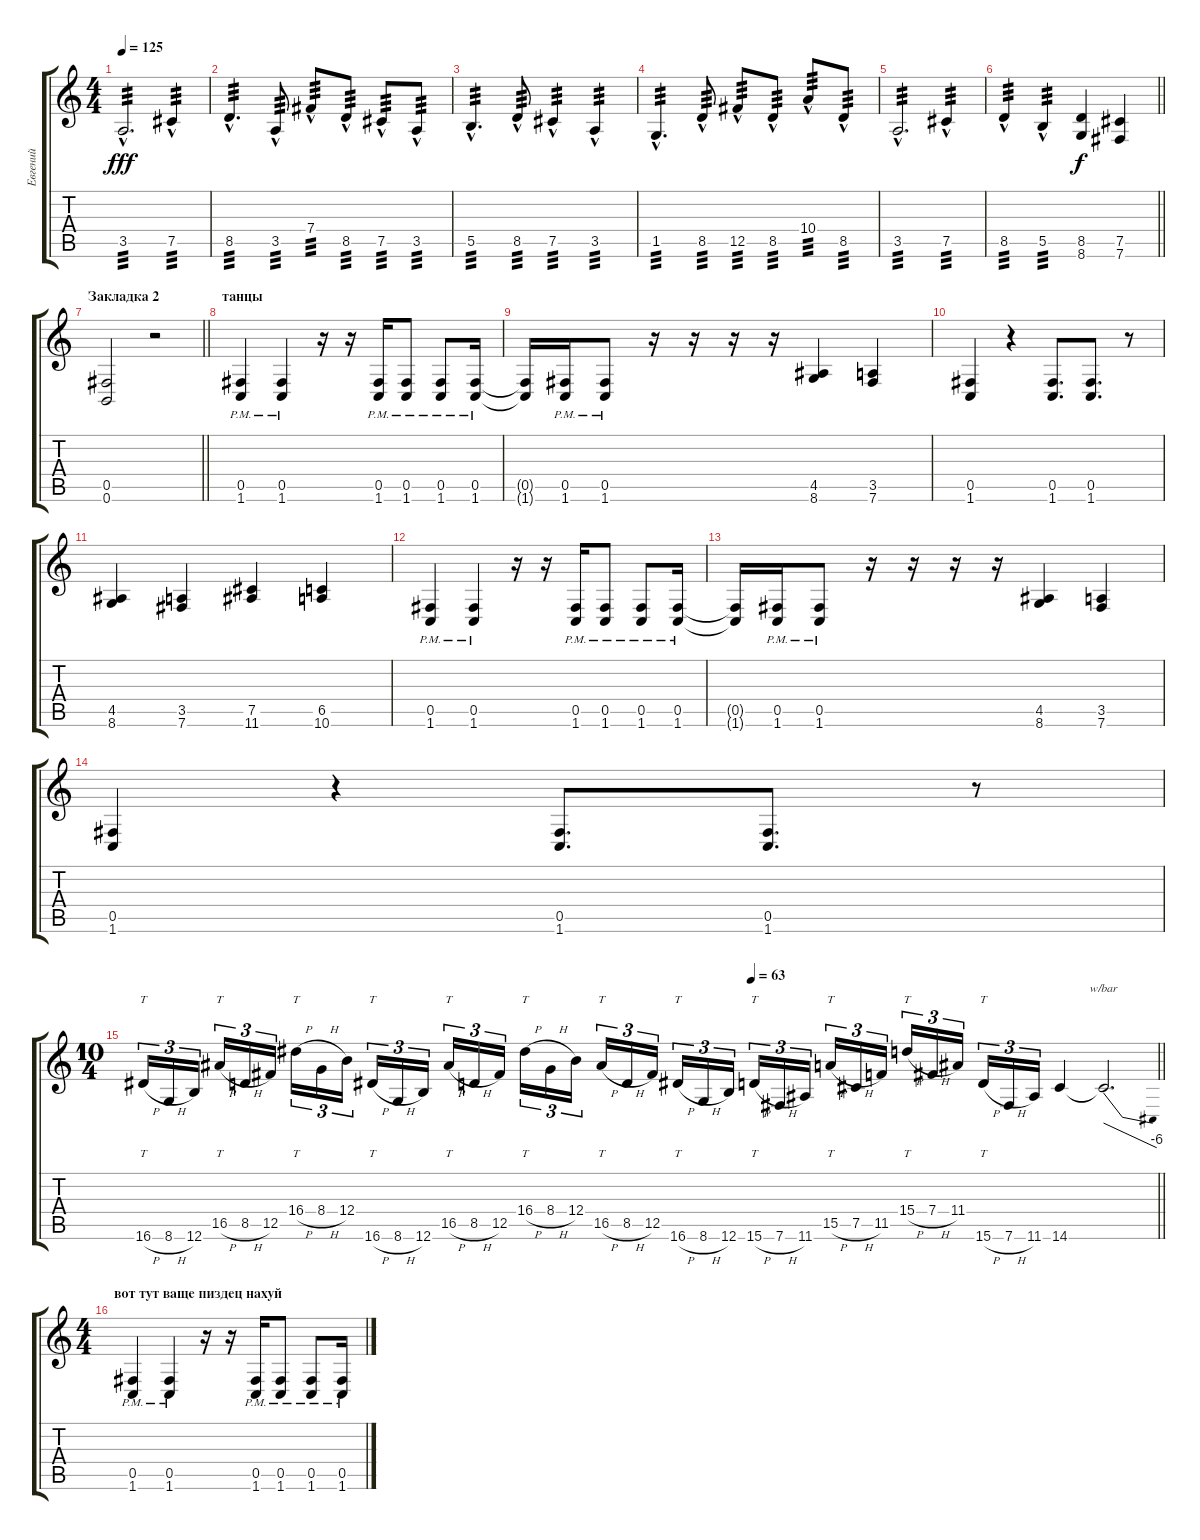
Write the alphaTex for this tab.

\track ("Евгений" "Евгений") {instrument distortionguitar}
\staff {score tabs}
\tuning (Db4 Ab3 E3 B2 Gb2 B1) {hide}
\ts (4 4)
\tempo 125
\clef g2
\ks c
3.5{hac}.2{d tp 3 dy fff} 7.5{hac}.4{tp 3} |
8.5{hac}.4{d tp 3} 3.5{hac}.8{tp 3} 7.4{hac}.8{tp 3} 8.5{hac}.8{tp 3} 7.5{hac}.8{tp 3} 3.5{hac}.8{tp 3} |
5.5{hac}.4{d tp 3} 8.5{hac}.8{tp 3} 7.5{hac}.4{tp 3} 3.5{hac}.4{tp 3} |
1.5{hac}.4{d tp 3} 8.5{hac}.8{tp 3} 12.5{hac}.8{tp 3} 8.5{hac}.8{tp 3} 10.4{hac}.8{tp 3} 8.5{hac}.8{tp 3} |
3.5{hac}.2{d tp 3} 7.5{hac}.4{tp 3} |
\barLineRight lightlight
8.5{hac}.4{tp 3} 5.5{hac}.4{tp 3} (8.5 8.6).4{dy f} (7.5 7.6).4 |
\section ("" "Закладка 2")
\barLineRight lightlight
(0.5 0.6).2 r.2 |
\section ("" "танцы")
(0.5{pm} 1.6{pm}).4 (0.5{pm} 1.6{pm}).4 r.16 r.16 (0.5{pm} 1.6{pm}).16 (0.5{pm} 1.6{pm}).8 (0.5{pm} 1.6{pm}).8 (0.5{pm} 1.6{pm}).16 |
(0.5{t} 1.6{t}).16 (0.5{pm} 1.6{pm}).16 (0.5{pm} 1.6{pm}).8 r.16 r.16 r.16 r.16 (4.5 8.6).4 (3.5 7.6).4 |
(0.5 1.6).4 r.4 (0.5 1.6).8{d} (0.5 1.6).8{d} r.8 |
(4.5 8.6).4 (3.5 7.6).4 (7.5 11.6).4 (6.5 10.6).4 |
(0.5{pm} 1.6{pm}).4 (0.5{pm} 1.6{pm}).4 r.16 r.16 (0.5{pm} 1.6{pm}).16 (0.5{pm} 1.6{pm}).8 (0.5{pm} 1.6{pm}).8 (0.5{pm} 1.6{pm}).16 |
(0.5{t} 1.6{t}).16 (0.5{pm} 1.6{pm}).16 (0.5{pm} 1.6{pm}).8 r.16 r.16 r.16 r.16 (4.5 8.6).4 (3.5 7.6).4 |
(0.5 1.6).4 r.4 (0.5 1.6).8{d} (0.5 1.6).8{d} r.8 |
\ts (10 4)
\tempo (63 0.6)
\barLineRight lightlight
16.6{h}.16{tt tu (3 2)} 8.6{h}.16{tu (3 2)} 12.6.16{tu (3 2) beam splitsecondary} 16.5{h}.16{tt tu (3 2)} 8.5{h}.16{tu (3 2)} 12.5.16{tu (3 2)} 16.4{h}.16{tt tu (3 2)} 8.4{h}.16{tu (3 2)} 12.4.16{tu (3 2) beam splitsecondary} 16.6{h}.16{tt tu (3 2)} 8.6{h}.16{tu (3 2)} 12.6.16{tu (3 2)} 16.5{h}.16{tt tu (3 2)} 8.5{h}.16{tu (3 2)} 12.5.16{tu (3 2) beam splitsecondary} 16.4{h}.16{tt tu (3 2)} 8.4{h}.16{tu (3 2)} 12.4.16{tu (3 2)} 16.5{h}.16{tt tu (3 2)} 8.5{h}.16{tu (3 2)} 12.5.16{tu (3 2) beam splitsecondary} 16.6{h}.16{tt tu (3 2)} 8.6{h}.16{tu (3 2)} 12.6.16{tu (3 2)} 15.6{h}.16{tt tu (3 2)} 7.6{h}.16{tu (3 2)} 11.6.16{tu (3 2) beam splitsecondary} 15.5{h}.16{tt tu (3 2)} 7.5{h}.16{tu (3 2)} 11.5.16{tu (3 2)} 15.4{h}.16{tt tu (3 2)} 7.4{h}.16{tu (3 2)} 11.4.16{tu (3 2) beam splitsecondary} 15.6{h}.16{tt tu (3 2)} 7.6{h}.16{tu (3 2)} 11.6.16{tu (3 2)} 14.6.4 14.6{t}.2{d tbe (dive default 0 0 60 -24)} |
\ts (4 4)
\section ("" "вот тут ваще пиздец нахуй")
(0.5{pm} 1.6{pm}).4 (0.5{pm} 1.6{pm}).4 r.16 r.16 (0.5{pm} 1.6{pm}).16 (0.5{pm} 1.6{pm}).8 (0.5{pm} 1.6{pm}).8 (0.5{pm} 1.6{pm}).16
